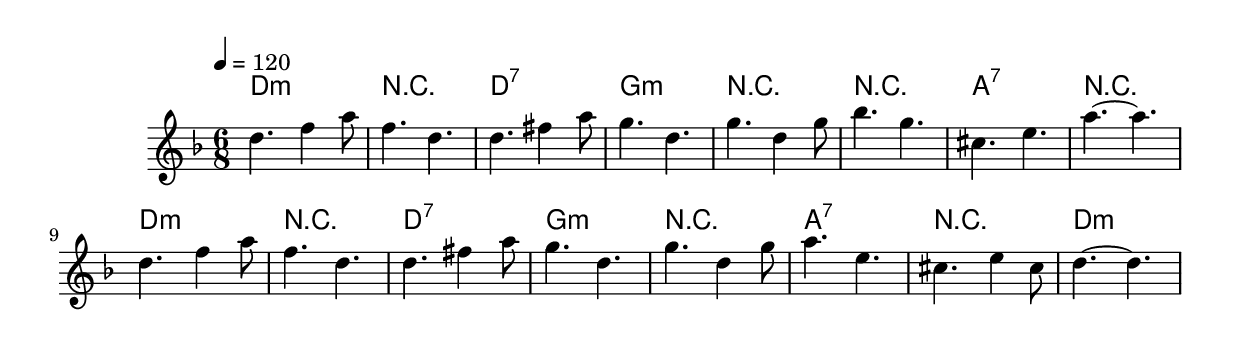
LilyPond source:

\version "2.12.2"

% European system (A B H C D E F G)
\include "deutsch.ly"

\score {
  \new StaffGroup
  <<
  \new ChordNames \chordmode {
    \time 6/8
    \tempo 4 = 120
    d2.:m | R | d:7 | g:m | R
    R | a:7 | R |
    d:m | R | d:7 | g:m | R
    a:7 | R | d:m
  }
  \new Staff \relative c'' {
    \time 6/8
    \key d \minor
    \tempo 4 = 120
    d4. f4 a8
    f4. d
    d4. fis4 a8
    g4. d
    g4. d4 g8
    b4. g
    cis,4. e
    a4. ~ a
    d,4. f4 a8
    f4. d
    d4. fis4 a8
    g4. d
    g4. d4 g8
    a4. e
    cis4. e4 cis8
    d4. ~ d
  }
  >>
  \midi{}
  \layout{}
}
